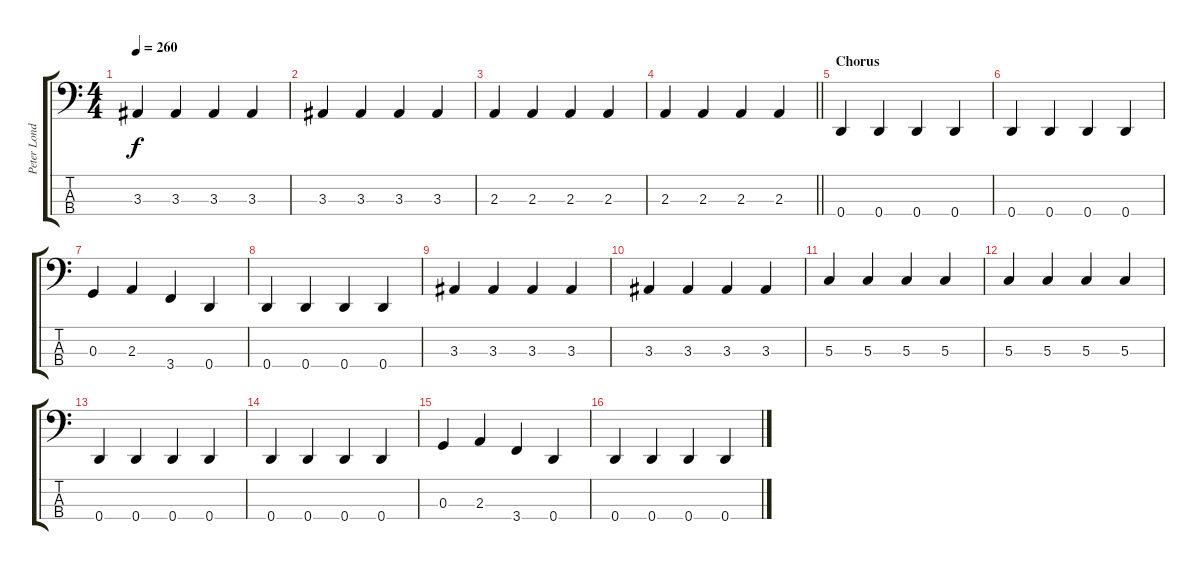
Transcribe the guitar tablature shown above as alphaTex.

\track ("Peter London (Bass)" "Peter Lond") {instrument electricbassfinger}
\staff {score tabs}
\tuning (F2 C2 G1 D1) {hide}
\ts (4 4)
\tempo 260
\clef f4
\ks c
3.3.4{dy f} 3.3.4 3.3.4 3.3.4 |
3.3.4 3.3.4 3.3.4 3.3.4 |
2.3.4 2.3.4 2.3.4 2.3.4 |
\barLineRight lightlight
2.3.4 2.3.4 2.3.4 2.3.4 |
\section ("" "Chorus")
0.4.4 0.4.4 0.4.4 0.4.4 |
0.4.4 0.4.4 0.4.4 0.4.4 |
0.3.4 2.3.4 3.4.4 0.4.4 |
0.4.4 0.4.4 0.4.4 0.4.4 |
3.3.4 3.3.4 3.3.4 3.3.4 |
3.3.4 3.3.4 3.3.4 3.3.4 |
5.3.4 5.3.4 5.3.4 5.3.4 |
5.3.4 5.3.4 5.3.4 5.3.4 |
0.4.4 0.4.4 0.4.4 0.4.4 |
0.4.4 0.4.4 0.4.4 0.4.4 |
0.3.4 2.3.4 3.4.4 0.4.4 |
0.4.4 0.4.4 0.4.4 0.4.4
